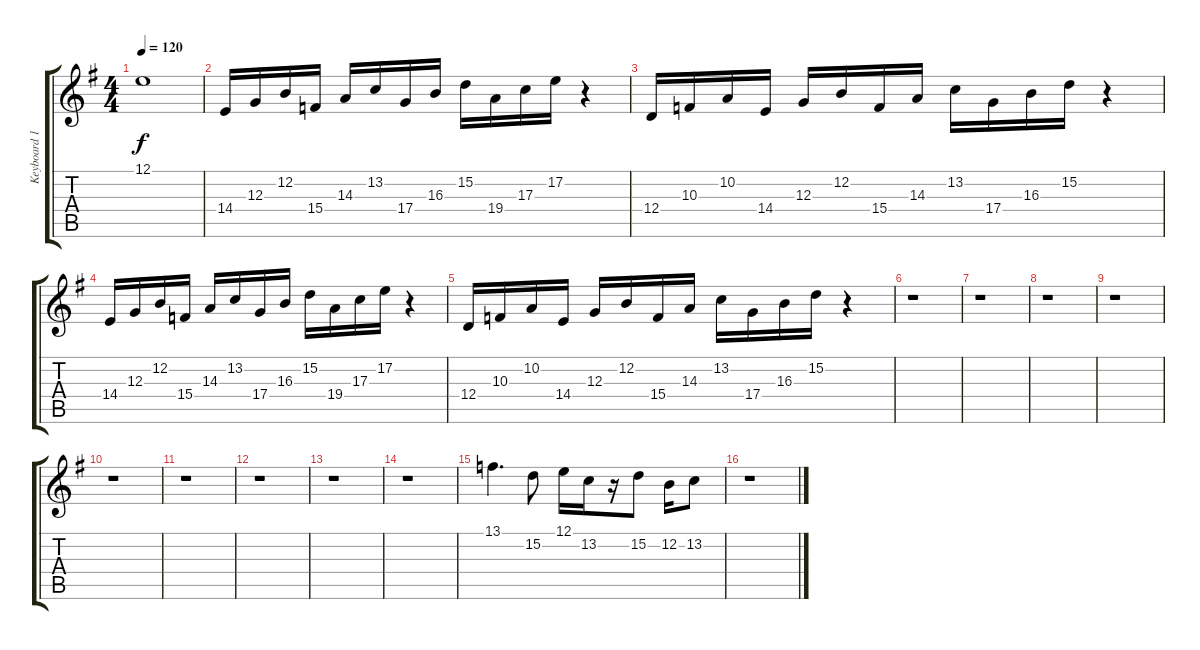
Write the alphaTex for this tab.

\track ("Keyboard 1" "Keyboard 1") {instrument stringensemble1}
\staff {score tabs}
\tuning (E4 B3 G3 D3 A2 E2) {hide}
\ts (4 4)
\tempo 120
\clef g2
\ks g
12.1{t}.1{dy f} |
14.4.16 12.3.16 12.2.16 15.4.16 14.3.16 13.2.16 17.4.16 16.3.16 15.2.16 19.4.16 17.3.16 17.2.16 r.4 |
12.4.16 10.3.16 10.2.16 14.4.16 12.3.16 12.2.16 15.4.16 14.3.16 13.2.16 17.4.16 16.3.16 15.2.16 r.4 |
14.4.16 12.3.16 12.2.16 15.4.16 14.3.16 13.2.16 17.4.16 16.3.16 15.2.16 19.4.16 17.3.16 17.2.16 r.4 |
12.4.16 10.3.16 10.2.16 14.4.16 12.3.16 12.2.16 15.4.16 14.3.16 13.2.16 17.4.16 16.3.16 15.2.16 r.4 |
r.1 |
r.1 |
r.1 |
r.1 |
r.1 |
r.1 |
r.1 |
r.1 |
r.1 |
13.1.4{d} 15.2.8 12.1.16 13.2.16 r.16 15.2.8 12.2.16 13.2.8 |
r.1
